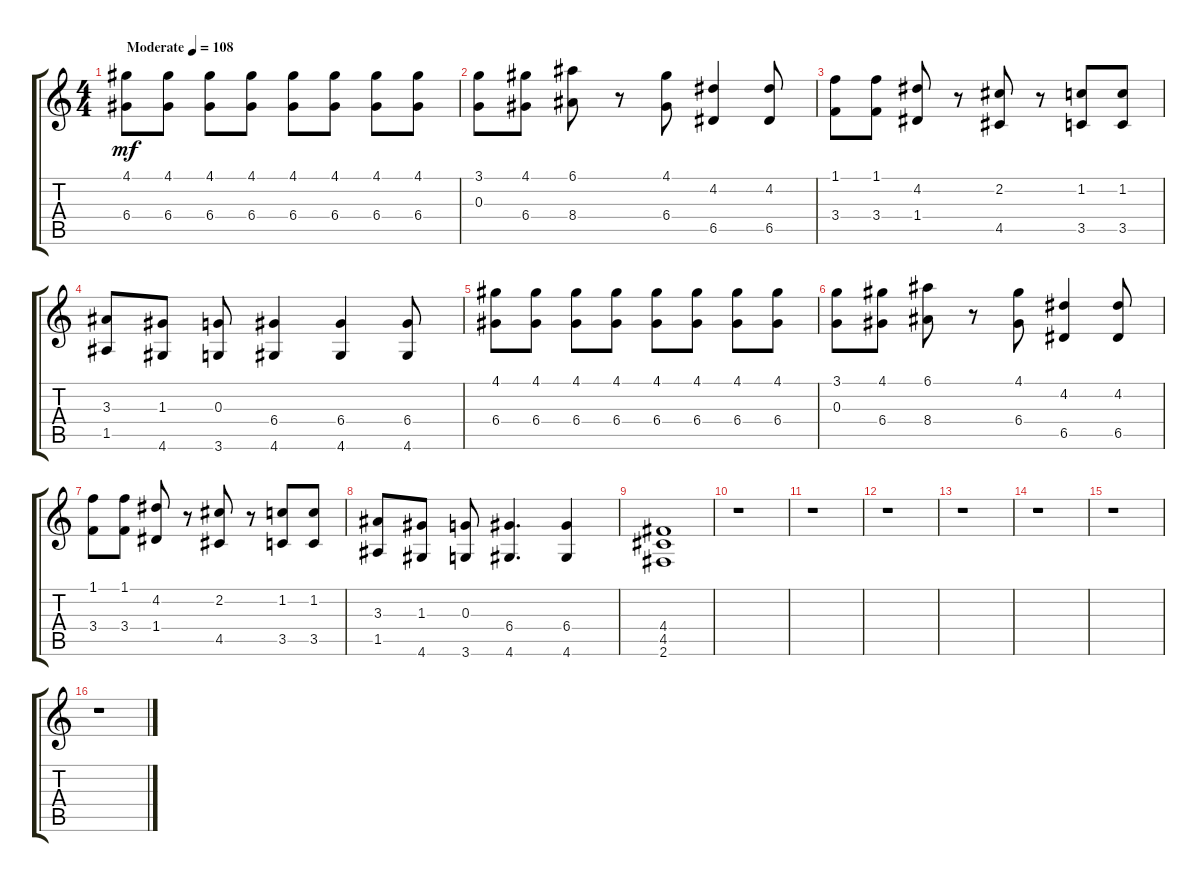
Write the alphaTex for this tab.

\track "" {instrument overdrivenguitar}
\staff {score tabs}
\tuning (E4 B3 G3 D3 A2 E2) {hide}
\ts (4 4)
\tempo (108 "Moderate")
\clef g2
\ks c
(4.1 6.4).8{dy mf instrument overdrivenguitar} (4.1 6.4).8 (4.1 6.4).8 (4.1 6.4).8 (4.1 6.4).8 (4.1 6.4).8 (4.1 6.4).8 (4.1 6.4).8 |
(3.1 0.3).8 (4.1 6.4).8 (6.1 8.4).8 r.8 (4.1 6.4).8 (4.2 6.5).4 (4.2 6.5).8 |
(1.1 3.4).8 (1.1 3.4).8 (4.2 1.4).8 r.8 (2.2 4.5).8 r.8 (1.2 3.5).8 (1.2 3.5).8 |
(3.3 1.5).8 (1.3 4.6).8 (0.3 3.6).8 (6.4 4.6).4 (6.4 4.6).4 (6.4 4.6).8 |
(4.1 6.4).8 (4.1 6.4).8 (4.1 6.4).8 (4.1 6.4).8 (4.1 6.4).8 (4.1 6.4).8 (4.1 6.4).8 (4.1 6.4).8 |
(3.1 0.3).8 (4.1 6.4).8 (6.1 8.4).8 r.8 (4.1 6.4).8 (4.2 6.5).4 (4.2 6.5).8 |
(1.1 3.4).8 (1.1 3.4).8 (4.2 1.4).8 r.8 (2.2 4.5).8 r.8 (1.2 3.5).8 (1.2 3.5).8 |
(3.3 1.5).8 (1.3 4.6).8 (0.3 3.6).8 (6.4 4.6).4{d} (6.4 4.6).4 |
(4.4 4.5 2.6).1 |
r.1 |
r.1 |
r.1 |
r.1 |
r.1 |
r.1 |
r.1
